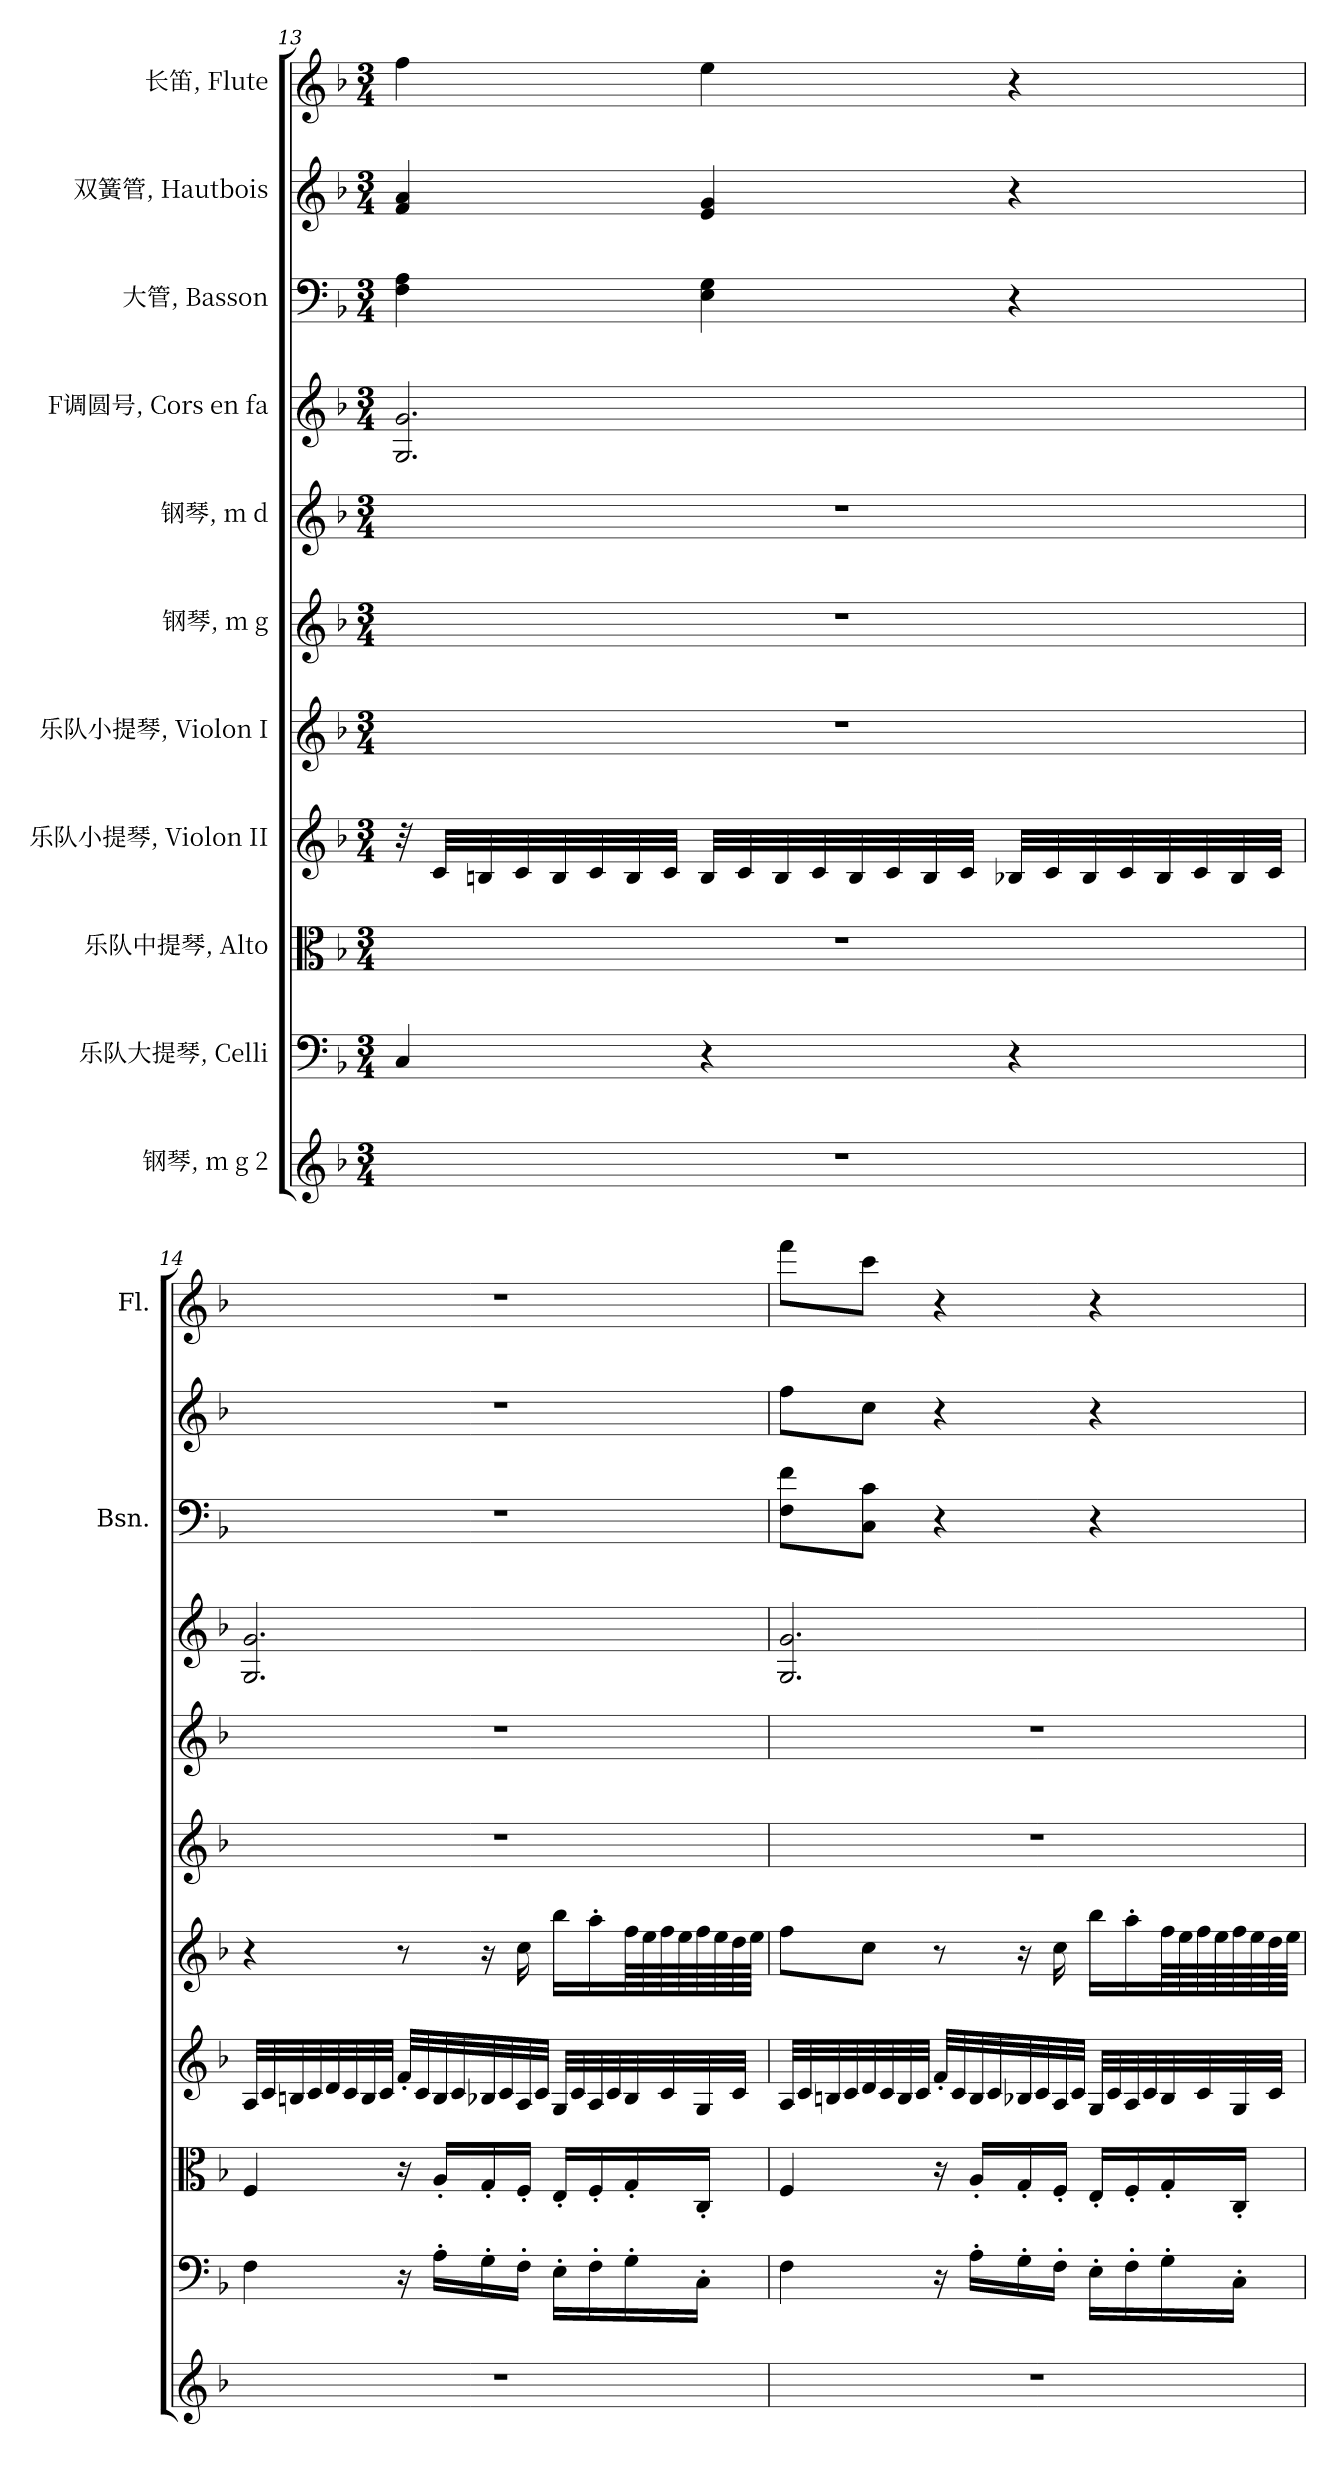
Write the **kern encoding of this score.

**kern	**kern	**kern	**kern	**kern	**kern	**kern	**kern	**kern	**kern	**kern
*part11	*part10	*part9	*part8	*part7	*part6	*part5	*part4	*part3	*part2	*part1
*staff11	*staff10	*staff9	*staff8	*staff7	*staff6	*staff5	*staff4	*staff3	*staff2	*staff1
*I"钢琴, m g 2	*I"乐队大提琴, Celli	*I"乐队中提琴, Alto	*I"乐队小提琴, Violon II	*I"乐队小提琴, Violon I	*I"钢琴, m g	*I"钢琴, m d	*I"F调圆号, Cors en fa	*I"大管, Basson	*I"双簧管, Hautbois	*I"长笛, Flute
*	*	*	*	*	*	*	*	*I'Bsn.	*	*I'Fl.
*clefG2	*clefF4	*clefC3	*clefG2	*clefG2	*clefG2	*clefG2	*clefG2	*clefF4	*clefG2	*clefG2
*	*	*	*	*	*	*	*ITrd4c7	*	*	*
*k[b-]	*k[b-]	*k[b-]	*k[b-]	*k[b-]	*k[b-]	*k[b-]	*k[b-e-]	*k[b-]	*k[b-]	*k[b-]
*M3/4	*M3/4	*M3/4	*M3/4	*M3/4	*M3/4	*M3/4	*M3/4	*M3/4	*M3/4	*M3/4
=13	=13	=13	=13	=13	=13	=13	=13	=13	=13	=13
2.r	4C/	2.r	32r	2.r	2.r	2.r	2.C/ 2.c/	4F\ 4A\	4f/ 4a/	4ff\
.	.	.	32c/LLL	.	.	.	.	.	.	.
.	.	.	32Bn/	.	.	.	.	.	.	.
.	.	.	32c/	.	.	.	.	.	.	.
.	.	.	32B/	.	.	.	.	.	.	.
.	.	.	32c/	.	.	.	.	.	.	.
.	.	.	32B/	.	.	.	.	.	.	.
.	.	.	32c/JJJ	.	.	.	.	.	.	.
.	4r	.	32B/LLL	.	.	.	.	4E\ 4G\	4e/ 4g/	4ee\
.	.	.	32c/	.	.	.	.	.	.	.
.	.	.	32B/	.	.	.	.	.	.	.
.	.	.	32c/	.	.	.	.	.	.	.
.	.	.	32B/	.	.	.	.	.	.	.
.	.	.	32c/	.	.	.	.	.	.	.
.	.	.	32B/	.	.	.	.	.	.	.
.	.	.	32c/JJJ	.	.	.	.	.	.	.
.	4r	.	32B-X/LLL	.	.	.	.	4r	4r	4r
.	.	.	32c/	.	.	.	.	.	.	.
.	.	.	32B-/	.	.	.	.	.	.	.
.	.	.	32c/	.	.	.	.	.	.	.
.	.	.	32B-/	.	.	.	.	.	.	.
.	.	.	32c/	.	.	.	.	.	.	.
.	.	.	32B-/	.	.	.	.	.	.	.
.	.	.	32c/JJJ	.	.	.	.	.	.	.
!!LO:PB:g=z
=14	=14	=14	=14	=14	=14	=14	=14	=14	=14	=14
2.r	4F\	4F/	32A/LLL	4r	2.r	2.r	2.C/ 2.c/	2.r	2.r	2.r
.	.	.	32c/	.	.	.	.	.	.	.
.	.	.	32Bn/	.	.	.	.	.	.	.
.	.	.	32c/	.	.	.	.	.	.	.
.	.	.	32d/	.	.	.	.	.	.	.
.	.	.	32c/	.	.	.	.	.	.	.
.	.	.	32B/	.	.	.	.	.	.	.
.	.	.	32c/JJJ	.	.	.	.	.	.	.
.	16r	16r	32f'/LLL	8r	.	.	.	.	.	.
.	.	.	32c/	.	.	.	.	.	.	.
.	16A'\LL	16A'/LL	32B/	.	.	.	.	.	.	.
.	.	.	32c/	.	.	.	.	.	.	.
.	16G'\	16G'/	32B-X/	16r	.	.	.	.	.	.
.	.	.	32c/	.	.	.	.	.	.	.
.	16F'\JJ	16F'/JJ	32A/	16cc\	.	.	.	.	.	.
.	.	.	32c/JJJ	.	.	.	.	.	.	.
.	16E'\LL	16E'/LL	32G/LLL	16bb-\LL	.	.	.	.	.	.
.	.	.	32c/	.	.	.	.	.	.	.
.	16F'\	16F'/	32A/	16aa'\	.	.	.	.	.	.
.	.	.	32c/	.	.	.	.	.	.	.
.	16G'\	16G'/	32B-/	64ff\LL	.	.	.	.	.	.
.	.	.	.	64ee\	.	.	.	.	.	.
.	.	.	32c/	64ff\	.	.	.	.	.	.
.	.	.	.	64ee\	.	.	.	.	.	.
.	16C'\JJ	16C'/JJ	32G/	64ff\	.	.	.	.	.	.
.	.	.	.	64ee\	.	.	.	.	.	.
.	.	.	32c/JJJ	64dd\	.	.	.	.	.	.
.	.	.	.	64ee\JJJJ	.	.	.	.	.	.
!!LO:PB:g=z
=15	=15	=15	=15	=15	=15	=15	=15	=15	=15	=15
2.r	4F\	4F/	32A/LLL	8ff\L	2.r	2.r	2.C/ 2.c/	8F\ 8f\L	8ff\L	8fff\L
.	.	.	32c/	.	.	.	.	.	.	.
.	.	.	32Bn/	.	.	.	.	.	.	.
.	.	.	32c/	.	.	.	.	.	.	.
.	.	.	32d/	8cc\J	.	.	.	8C\ 8c\J	8cc\J	8ccc\J
.	.	.	32c/	.	.	.	.	.	.	.
.	.	.	32B/	.	.	.	.	.	.	.
.	.	.	32c/JJJ	.	.	.	.	.	.	.
.	16r	16r	32f'/LLL	8r	.	.	.	4r	4r	4r
.	.	.	32c/	.	.	.	.	.	.	.
.	16A'\LL	16A'/LL	32B/	.	.	.	.	.	.	.
.	.	.	32c/	.	.	.	.	.	.	.
.	16G'\	16G'/	32B-X/	16r	.	.	.	.	.	.
.	.	.	32c/	.	.	.	.	.	.	.
.	16F'\JJ	16F'/JJ	32A/	16cc\	.	.	.	.	.	.
.	.	.	32c/JJJ	.	.	.	.	.	.	.
.	16E'\LL	16E'/LL	32G/LLL	16bb-\LL	.	.	.	4r	4r	4r
.	.	.	32c/	.	.	.	.	.	.	.
.	16F'\	16F'/	32A/	16aa'\	.	.	.	.	.	.
.	.	.	32c/	.	.	.	.	.	.	.
.	16G'\	16G'/	32B-/	64ff\LL	.	.	.	.	.	.
.	.	.	.	64ee\	.	.	.	.	.	.
.	.	.	32c/	64ff\	.	.	.	.	.	.
.	.	.	.	64ee\	.	.	.	.	.	.
.	16C'\JJ	16C'/JJ	32G/	64ff\	.	.	.	.	.	.
.	.	.	.	64ee\	.	.	.	.	.	.
.	.	.	32c/JJJ	64dd\	.	.	.	.	.	.
.	.	.	.	64ee\JJJJ	.	.	.	.	.	.
=	=	=	=	=	=	=	=	=	=	=
*-	*-	*-	*-	*-	*-	*-	*-	*-	*-	*-
